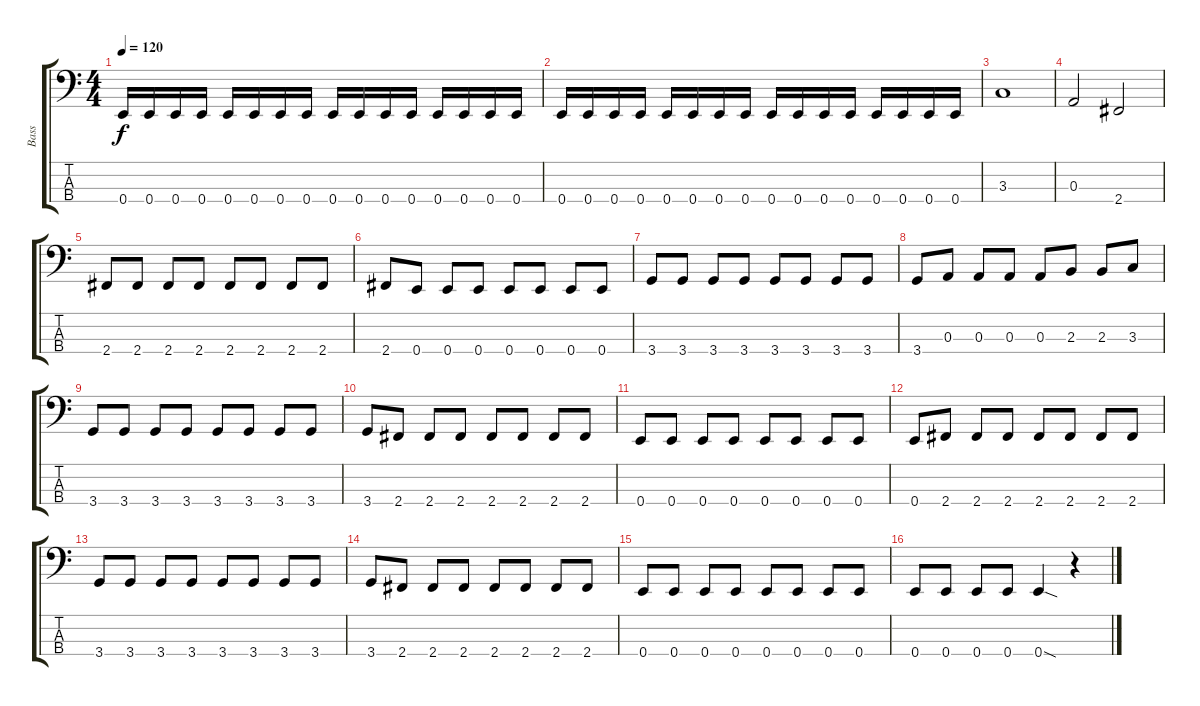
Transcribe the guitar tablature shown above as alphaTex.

\track ("Bass" "Bass") {instrument electricbasspick}
\staff {score tabs}
\tuning (G2 D2 A1 E1) {hide}
\ts (4 4)
\tempo 120
\clef f4
\ks c
0.4.16{dy f} 0.4.16 0.4.16 0.4.16 0.4.16 0.4.16 0.4.16 0.4.16 0.4.16 0.4.16 0.4.16 0.4.16 0.4.16 0.4.16 0.4.16 0.4.16 |
0.4.16 0.4.16 0.4.16 0.4.16 0.4.16 0.4.16 0.4.16 0.4.16 0.4.16 0.4.16 0.4.16 0.4.16 0.4.16 0.4.16 0.4.16 0.4.16 |
3.3.1 |
0.3.2 2.4.2 |
2.4.8 2.4.8 2.4.8 2.4.8 2.4.8 2.4.8 2.4.8 2.4.8 |
2.4.8 0.4.8 0.4.8 0.4.8 0.4.8 0.4.8 0.4.8 0.4.8 |
3.4.8 3.4.8 3.4.8 3.4.8 3.4.8 3.4.8 3.4.8 3.4.8 |
3.4.8 0.3.8 0.3.8 0.3.8 0.3.8 2.3.8 2.3.8 3.3.8 |
3.4.8 3.4.8 3.4.8 3.4.8 3.4.8 3.4.8 3.4.8 3.4.8 |
3.4.8 2.4.8 2.4.8 2.4.8 2.4.8 2.4.8 2.4.8 2.4.8 |
0.4.8 0.4.8 0.4.8 0.4.8 0.4.8 0.4.8 0.4.8 0.4.8 |
0.4.8 2.4.8 2.4.8 2.4.8 2.4.8 2.4.8 2.4.8 2.4.8 |
3.4.8 3.4.8 3.4.8 3.4.8 3.4.8 3.4.8 3.4.8 3.4.8 |
3.4.8 2.4.8 2.4.8 2.4.8 2.4.8 2.4.8 2.4.8 2.4.8 |
0.4.8 0.4.8 0.4.8 0.4.8 0.4.8 0.4.8 0.4.8 0.4.8 |
0.4.8 0.4.8 0.4.8 0.4.8 0.4{sod}.4 r.4
